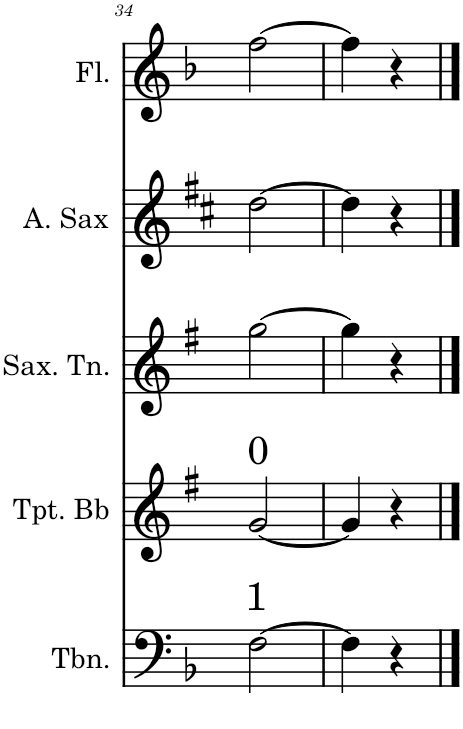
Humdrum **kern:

**kern	**kern	**kern	**kern	**kern
*part5	*part4	*part3	*part2	*part1
*staff5	*staff4	*staff3	*staff2	*staff1
*I"Trombone	*I"Trompete Bb	*I"Saxofone Tenor	*I"Saxofone Alto	*I"Flauta Transversal
*I'Tbn.	*I'Tpt. Bb	*I'Sax. Tn.	*	*I'Fl.
!!LO:PB:g=z
*clefF4	*clefG2	*clefG2	*clefG2	*clefG2
*	*Trd1c2	*Trd8c14	*Trd5c9	*
*k[b-]	*k[f#]	*k[f#]	*k[f#c#]	*k[b-]
*M2/4	*M2/4	*M2/4	*M2/4	*M2/4
=34	=34	=34	=34	=34
!	!LO:TX:a:t=0	!	!	!
!LO:TX:a:t=1	!	!	!	!
[2F\	[2g/	[2gg\	[2dd\	[2ff\
=35	=35	=35	=35	=35
4F\]	4g/]	4gg\]	4dd\]	4ff\]
4r	4r	4r	4r	4r
==	==	==	==	==
*-	*-	*-	*-	*-
